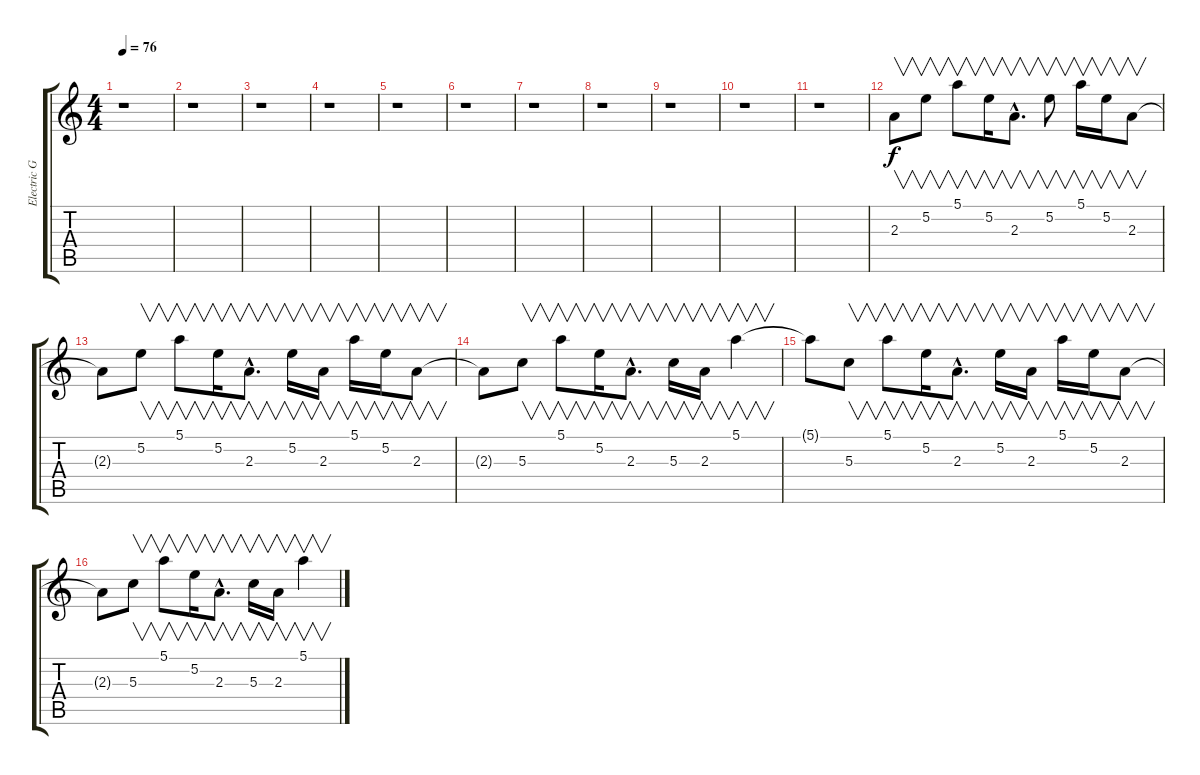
\track ("Electric Guitar (3 clean)" "Electric G") {instrument electricguitarclean}
\staff {score tabs}
\tuning (E4 B3 G3 D3 A2 E2) {hide}
\ts (4 4)
\tempo 76
\clef g2
\ks c
r.1{dy f instrument electricguitarclean} |
r.1 |
r.1 |
r.1 |
r.1 |
r.1 |
r.1 |
r.1 |
r.1 |
r.1 |
r.1 |
2.3.8{v} 5.2.8{v} 5.1.8{v} 5.2.16{v} 2.3{hac}.8{v d} 5.2.8{v} 5.1.16{v} 5.2.16{v} 2.3.8{v} |
2.3{t}.8 5.2.8{v} 5.1.8{v} 5.2.16{v} 2.3{hac}.8{v d} 5.2.16{v} 2.3.16{v} 5.1.16{v} 5.2.16{v} 2.3.8{v} |
2.3{t}.8 5.3.8{v} 5.1.8{v} 5.2.16{v} 2.3{hac}.8{v d} 5.3.16{v} 2.3.16{v} 5.1.4{v} |
5.1{t}.8 5.3.8{v} 5.1.8{v} 5.2.16{v} 2.3{hac}.8{v d} 5.2.16{v} 2.3.16{v} 5.1.16{v} 5.2.16{v} 2.3.8{v} |
2.3{t}.8 5.3.8{v} 5.1.8{v} 5.2.16{v} 2.3{hac}.8{v d} 5.3.16{v} 2.3.16{v} 5.1.4{v}
